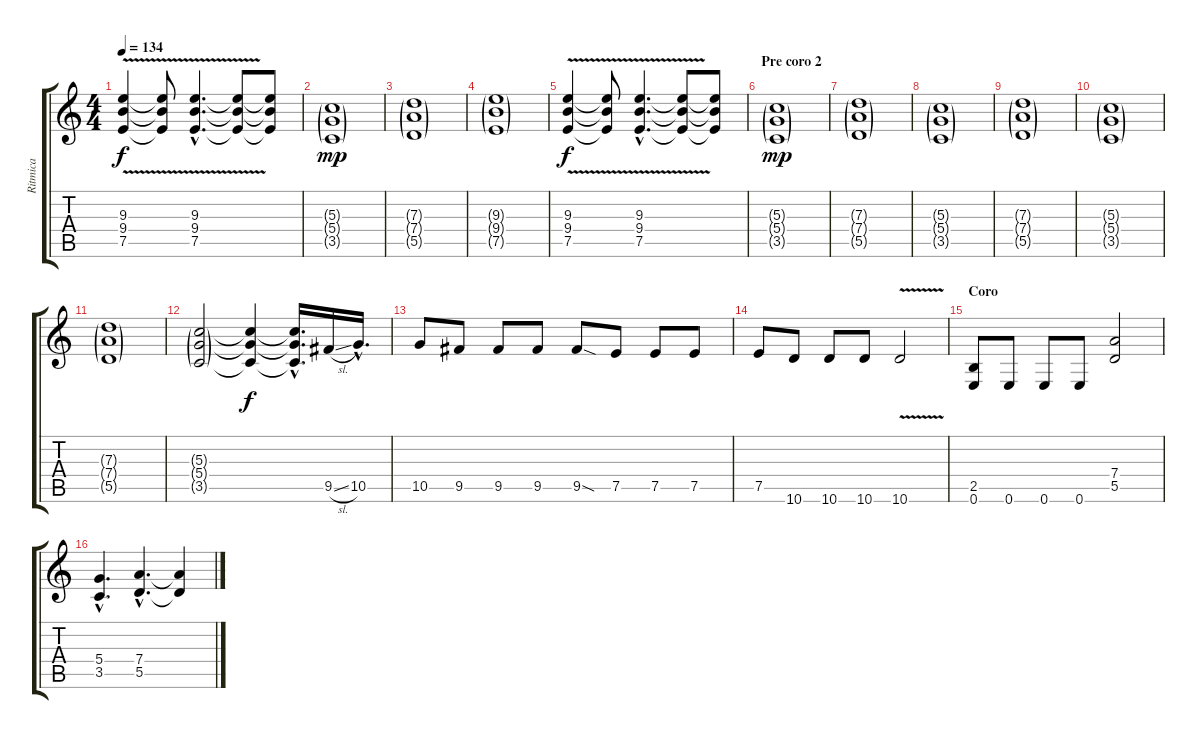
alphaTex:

\track ("Ritmica" "Ritmica") {instrument overdrivenguitar}
\staff {score tabs}
\tuning (E4 B3 G3 D3 A2 E2) {hide}
\ts (4 4)
\tempo 134
\clef g2
\ks c
(9.3{v} 9.4{v} 7.5{v}).4{dy f} (9.3{t} 9.4{t} 7.5{t}).8 (9.3{v hac} 9.4{v hac} 7.5{v hac}).4{d} (9.3{t} 9.4{t} 7.5{t}).8 (9.3{t} 9.4{t} 7.5{t}).8 |
(5.3{g} 5.4{g} 3.5{g}).1{dy mp} |
(7.3{g} 7.4{g} 5.5{g}).1 |
(9.3{g} 9.4{g} 7.5{g}).1 |
(9.3{v} 9.4{v} 7.5{v}).4{dy f} (9.3{t} 9.4{t} 7.5{t}).8 (9.3{v hac} 9.4{v hac} 7.5{v hac}).4{d} (9.3{t} 9.4{t} 7.5{t}).8 (9.3{t} 9.4{t} 7.5{t}).8 |
\section ("" "Pre coro 2")
(5.3{g} 5.4{g} 3.5{g}).1{dy mp} |
(7.3{g} 7.4{g} 5.5{g}).1 |
(5.3{g} 5.4{g} 3.5{g}).1 |
(7.3{g} 7.4{g} 5.5{g}).1 |
(5.3{g} 5.4{g} 3.5{g}).1 |
(7.3{g} 7.4{g} 5.5{g}).1 |
(5.3{g} 5.4{g} 3.5{g}).2 (5.3{t} 5.4{t} 3.5{t}).4{dy f} (5.3{hac t} 5.4{hac t} 3.5{hac t}).16{d} 9.5{sl}.16 10.5{hac}.16{d} |
10.5.8 9.5.8 9.5.8 9.5.8 9.5{sod}.8 7.5.8 7.5.8 7.5.8 |
7.5.8 10.6.8 10.6.8 10.6.8 10.6{v}.2 |
\section ("" "Coro")
(2.5 0.6).8 0.6.8 0.6.8 0.6.8 (7.4 5.5).2 |
(5.4{hac} 3.5{hac}).4{d} (7.4{hac} 5.5{hac}).4{d} (7.4{t} 5.5{t}).4
